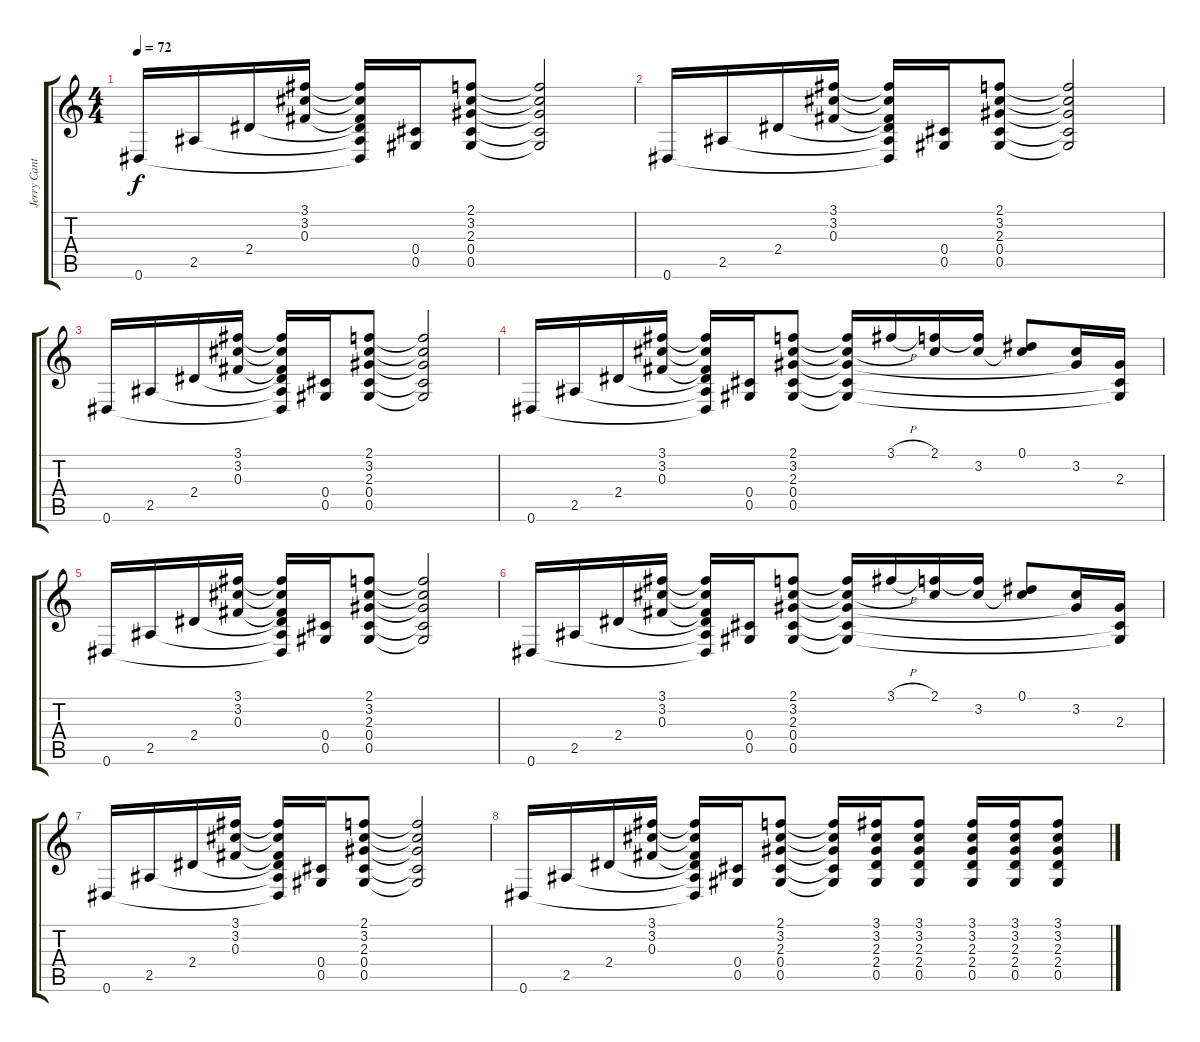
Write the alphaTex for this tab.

\track ("Jerry Cantrell - Guitar 4 - Clean" "Jerry Cant") {instrument electricguitarclean}
\staff {score tabs}
\tuning (Eb4 Bb3 Gb3 Db3 Ab2 Eb2) {hide}
\ts (4 4)
\tempo 72
\clef g2
\ks c
0.6.16{dy f} 2.5.16 2.4.16 (3.1 3.2 0.3).16 (3.1{t} 3.2{t} 0.3{t} 2.4{t} 2.5{t} 0.6{t}).16 (0.4 0.5).16 (2.1 3.2 2.3 0.4 0.5).8 (2.1{t} 3.2{t} 2.3{t} 0.4{t} 0.5{t}).2 |
0.6.16 2.5.16 2.4.16 (3.1 3.2 0.3).16 (3.1{t} 3.2{t} 0.3{t} 2.4{t} 2.5{t} 0.6{t}).16 (0.4 0.5).16 (2.1 3.2 2.3 0.4 0.5).8 (2.1{t} 3.2{t} 2.3{t} 0.4{t} 0.5{t}).2 |
0.6.16 2.5.16 2.4.16 (3.1 3.2 0.3).16 (3.1{t} 3.2{t} 0.3{t} 2.4{t} 2.5{t} 0.6{t}).16 (0.4 0.5).16 (2.1 3.2 2.3 0.4 0.5).8 (2.1{t} 3.2{t} 2.3{t} 0.4{t} 0.5{t}).2 |
0.6.16 2.5.16 2.4.16 (3.1 3.2 0.3).16 (3.1{t} 3.2{t} 0.3{t} 2.4{t} 2.5{t} 0.6{t}).16 (0.4 0.5).16 (2.1 3.2 2.3 0.4 0.5).8 (2.1{t} 3.2{t} 2.3{t} 0.4{t} 0.5{t}).16 3.1{h}.16 (2.1 3.2{t}).16 (2.1{t} 3.2).16 (0.1 3.2{t}).8 (3.2 2.3{t}).16 (2.3 0.4{t} 0.5{t}).16 |
0.6.16 2.5.16 2.4.16 (3.1 3.2 0.3).16 (3.1{t} 3.2{t} 0.3{t} 2.4{t} 2.5{t} 0.6{t}).16 (0.4 0.5).16 (2.1 3.2 2.3 0.4 0.5).8 (2.1{t} 3.2{t} 2.3{t} 0.4{t} 0.5{t}).2 |
0.6.16 2.5.16 2.4.16 (3.1 3.2 0.3).16 (3.1{t} 3.2{t} 0.3{t} 2.4{t} 2.5{t} 0.6{t}).16 (0.4 0.5).16 (2.1 3.2 2.3 0.4 0.5).8 (2.1{t} 3.2{t} 2.3{t} 0.4{t} 0.5{t}).16 3.1{h}.16 (2.1 3.2{t}).16 (2.1{t} 3.2).16 (0.1 3.2{t}).8 (3.2 2.3{t}).16 (2.3 0.4{t} 0.5{t}).16 |
0.6.16 2.5.16 2.4.16 (3.1 3.2 0.3).16 (3.1{t} 3.2{t} 0.3{t} 2.4{t} 2.5{t} 0.6{t}).16 (0.4 0.5).16 (2.1 3.2 2.3 0.4 0.5).8 (2.1{t} 3.2{t} 2.3{t} 0.4{t} 0.5{t}).2 |
0.6.16 2.5.16 2.4.16 (3.1 3.2 0.3).16 (3.1{t} 3.2{t} 0.3{t} 2.4{t} 2.5{t} 0.6{t}).16 (0.4 0.5).16 (2.1 3.2 2.3 0.4 0.5).8 (2.1{t} 3.2{t} 2.3{t} 0.4{t} 0.5{t}).16 (3.1 3.2 2.3 2.4 0.5).16 (3.1 3.2 2.3 2.4 0.5).8 (3.1 3.2 2.3 2.4 0.5).16 (3.1 3.2 2.3 2.4 0.5).16 (3.1 3.2 2.3 2.4 0.5).8
